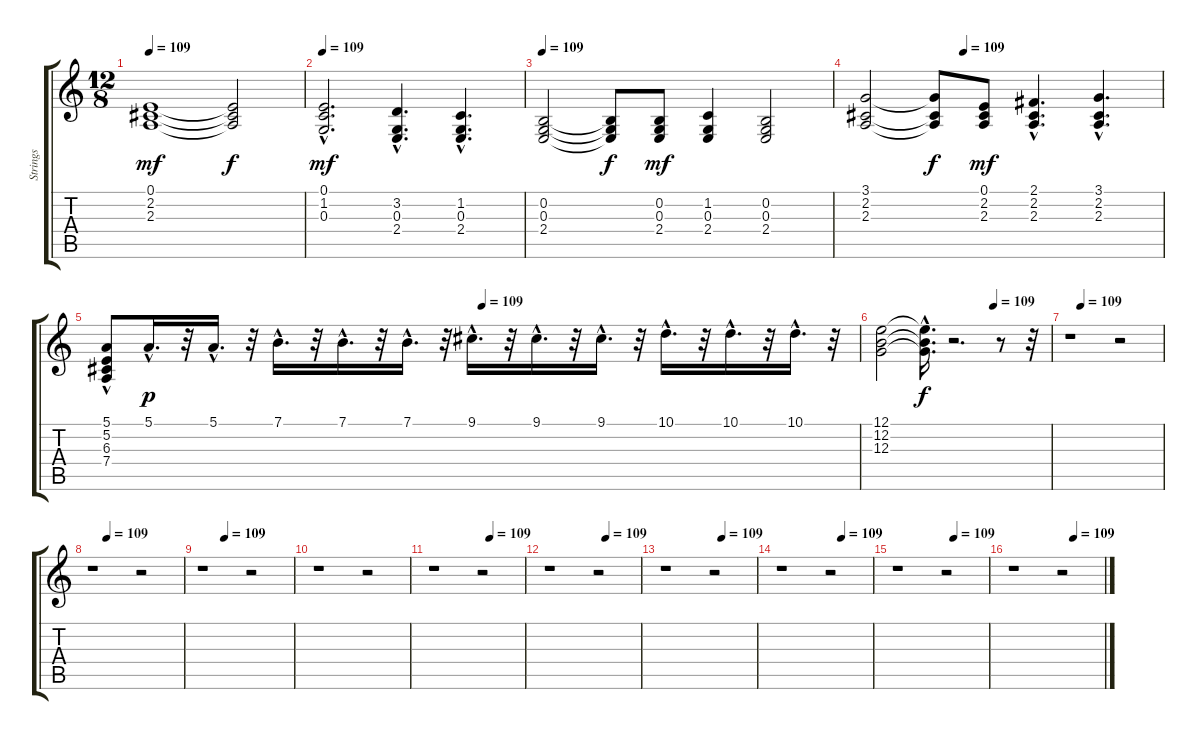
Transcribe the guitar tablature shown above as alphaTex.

\track ("Strings" "Strings") {instrument stringensemble1}
\staff {score tabs}
\tuning (E4 B3 G3 D3 A2 E2) {hide}
\ts (12 8)
\tempo 109
\clef g2
\ks c
(0.1 2.2 2.3).1{dy mf} (0.1{t} 2.2{t} 2.3{t}).2{dy f} |
\tempo 109
(0.1{hac} 1.2{hac} 0.3{hac}).2{d dy mf} (3.2{hac} 0.3{hac} 2.4{hac}).4{d} (1.2{hac} 0.3{hac} 2.4{hac}).4{d} |
\tempo 109
(0.2 0.3 2.4).2 (0.2{t} 0.3{t} 2.4{t}).8{dy f} (0.2 0.3 2.4).8{dy mf} (1.2 0.3 2.4).4 (0.2 0.3 2.4).2 |
\tempo (109 0.3333333333333333)
(3.1 2.2 2.3).2 (3.1{t} 2.2{t} 2.3{t}).8{dy f} (0.1 2.2 2.3).8{dy mf} (2.1{hac} 2.2{hac} 2.3{hac}).4{d} (3.1{hac} 2.2{hac} 2.3{hac}).4{d} |
\tempo (109 0.5)
(5.1{hac} 5.2 6.3 7.4).8 5.1{hac}.16{d dy p} r.32 5.1{hac}.16{d} r.32 7.1{hac}.16{d} r.32 7.1{hac}.16{d} r.32 7.1{hac}.16{d} r.32 9.1{hac}.16{d} r.32 9.1{hac}.16{d} r.32 9.1{hac}.16{d} r.32 10.1{hac}.16{d} r.32 10.1{hac}.16{d} r.32 10.1{hac}.16{d} r.32 |
\tempo (109 0.6666666666666666)
(12.1 12.2 12.3).2 (12.1{hac t} 12.2{hac t} 12.3{hac t}).16{d dy f} r.2{d} r.8 r.32 |
\tempo (109 0.125)
r.1 r.2 |
\tempo (109 0.16666666666666666)
r.1 r.2 |
\tempo (109 0.25)
r.1 r.2 |
r.1 r.2 |
\tempo (109 0.625)
r.1 r.2 |
\tempo (109 0.625)
r.1 r.2 |
\tempo (109 0.625)
r.1 r.2 |
\tempo (109 0.6666666666666666)
r.1 r.2 |
\tempo (109 0.625)
r.1 r.2 |
\tempo (109 0.6666666666666666)
r.1 r.2
